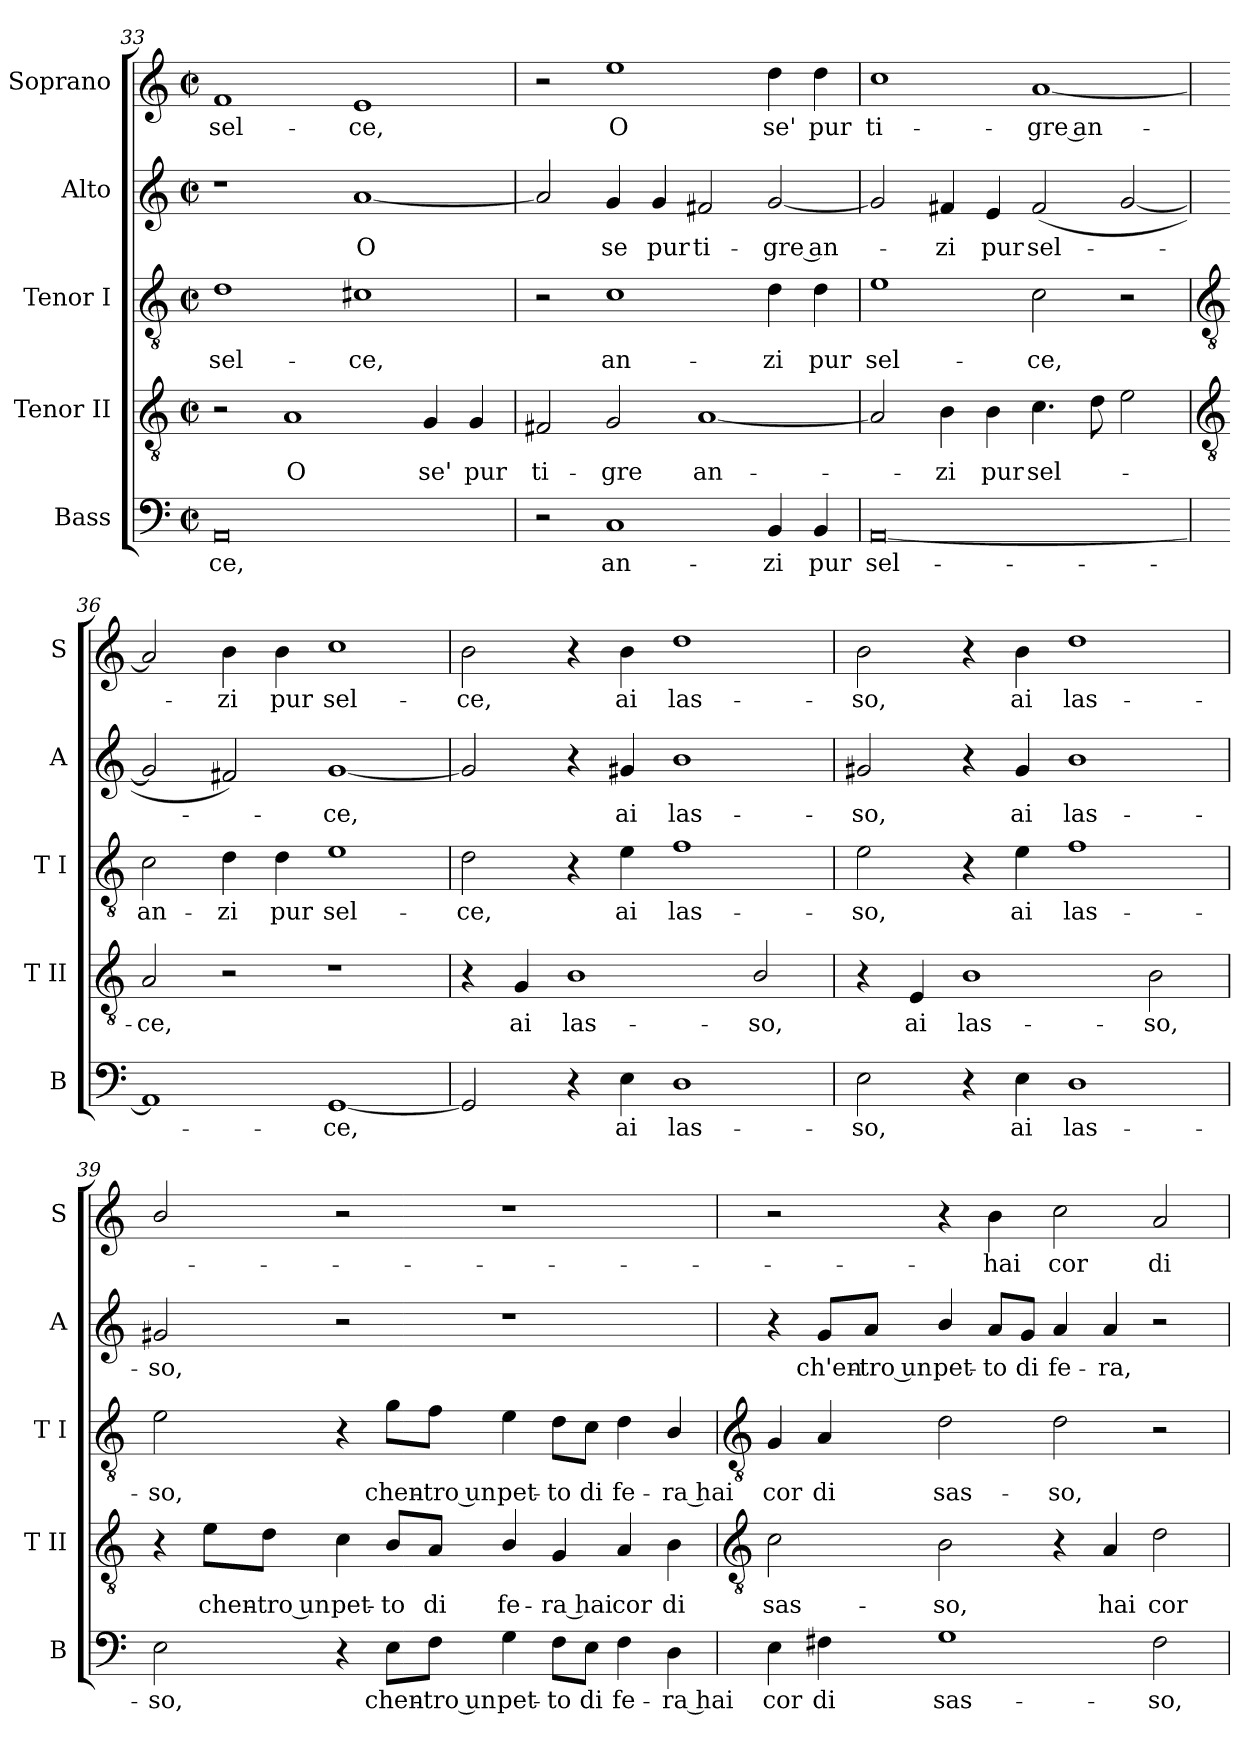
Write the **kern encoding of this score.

**kern	**text	**kern	**text	**kern	**text	**kern	**text	**kern	**text
*part5	*part5	*part4	*part4	*part3	*part3	*part2	*part2	*part1	*part1
*staff5	*staff5	*staff4	*staff4	*staff3	*staff3	*staff2	*staff2	*staff1	*staff1
*I"Bass	*	*I"Tenor II	*	*I"Tenor I	*	*I"Alto	*	*I"Soprano	*
*I'B	*	*I'T II	*	*I'T I	*	*I'A	*	*I'S	*
*clefF4	*	*clefGv2	*	*clefGv2	*	*clefG2	*	*clefG2	*
*k[]	*	*k[]	*	*k[]	*	*k[]	*	*k[]	*
*C:	*	*C:	*	*C:	*	*C:	*	*C:	*
*M4/2	*	*M4/2	*	*M4/2	*	*M4/2	*	*M4/2	*
*met(c|)	*	*met(c|)	*	*met(c|)	*	*met(c|)	*	*met(c|)	*
=33	=33	=33	=33	=33	=33	=33	=33	=33	=33
!	!LO:LY:b	!	!	!	!LO:LY:b	!	!	!	!LO:LY:b
0AA	-ce,	2r	.	1d	sel-	1r	.	1f	sel-
!	!	!	!LO:LY:b	!	!	!	!	!	!
.	.	1A	O	.	.	.	.	.	.
!	!	!	!	!	!LO:LY:b	!	!LO:LY:b	!	!LO:LY:b
.	.	.	.	1c#X	-ce,	[1a	O	1e	-ce,
!	!	!	!LO:LY:b	!	!	!	!	!	!
.	.	4G	se'	.	.	.	.	.	.
!	!	!	!LO:LY:b	!	!	!	!	!	!
.	.	4G	pur	.	.	.	.	.	.
=34	=34	=34	=34	=34	=34	=34	=34	=34	=34
!	!	!	!LO:LY:b	!	!	!	!	!	!
2r	.	2F#X	ti-	2r	.	2a]	.	2r	.
!	!LO:LY:b	!	!LO:LY:b	!	!LO:LY:b	!	!LO:LY:b	!	!LO:LY:b
1C	an-	2G	-gre	1c	an-	4g	se	1ee	O
!	!	!	!	!	!	!	!LO:LY:b	!	!
.	.	.	.	.	.	4g	pur	.	.
!	!	!	!LO:LY:b	!	!	!	!LO:LY:b	!	!
.	.	[1A	an-	.	.	2f#X	ti-	.	.
!	!LO:LY:b	!	!	!	!LO:LY:b	!	!LO:LY:b	!	!LO:LY:b
4BB	-zi	.	.	4d	-zi	[2g	-gre an-	4dd	se'
!	!LO:LY:b	!	!	!	!LO:LY:b	!	!	!	!LO:LY:b
4BB	pur	.	.	4d	pur	.	.	4dd	pur
=35	=35	=35	=35	=35	=35	=35	=35	=35	=35
!	!LO:LY:b	!	!	!	!LO:LY:b	!	!	!	!LO:LY:b
[0AA	sel-	2A]	.	1e	sel-	2g]	.	1cc	ti-
!	!	!	!LO:LY:b	!	!	!	!LO:LY:b	!	!
.	.	4B	zi	.	.	4f#X	zi	.	.
!	!	!	!LO:LY:b	!	!	!	!LO:LY:b	!	!
.	.	4B	pur	.	.	4e	pur	.	.
!	!	!	!LO:LY:b	!	!LO:LY:b	!	!LO:LY:b	!	!LO:LY:b
.	.	4.c	sel-	2c	-ce,	(<2f#	sel-	[1a	-gre an-
.	.	8d	.	.	.	.	.	.	.
.	.	2e	.	2r	.	[2g	.	.	.
!!LO:LB:g=z
=36	=36	=36	=36	=36	=36	=36	=36	=36	=36
*	*	*clefGv2	*	*clefGv2	*	*	*	*	*
!	!	!	!LO:LY:b	!	!LO:LY:b	!	!	!	!
1AA]	.	2A	ce,	2c	an-	2g]	.	2a]	.
!	!	!	!	!	!LO:LY:b	!	!	!	!LO:LY:b
.	.	2r	.	4d	-zi	2f#X)	.	4b	zi
!	!	!	!	!	!LO:LY:b	!	!	!	!LO:LY:b
.	.	.	.	4d	pur	.	.	4b	pur
!	!LO:LY:b	!	!	!	!LO:LY:b	!	!LO:LY:b	!	!LO:LY:b
[1GG	ce,	1r	.	1e	sel-	[1g	ce,	1cc	sel-
=37	=37	=37	=37	=37	=37	=37	=37	=37	=37
!	!	!	!	!	!LO:LY:b	!	!	!	!LO:LY:b
2GG]	.	4r	.	2d	-ce,	2g]	.	2b	-ce,
!	!	!	!LO:LY:b	!	!	!	!	!	!
.	.	4G	ai	.	.	.	.	.	.
!	!	!	!LO:LY:b	!	!	!	!	!	!
4r	.	1B	las-	4r	.	4r	.	4r	.
!	!LO:LY:b	!	!	!	!LO:LY:b	!	!LO:LY:b	!	!LO:LY:b
4E	ai	.	.	4e	ai	4g#X	ai	4b	ai
!	!LO:LY:b	!	!	!	!LO:LY:b	!	!LO:LY:b	!	!LO:LY:b
1D	las-	.	.	1f	las-	1b	las-	1dd	las-
!	!	!	!LO:LY:b	!	!	!	!	!	!
.	.	2B/	-so,	.	.	.	.	.	.
=38	=38	=38	=38	=38	=38	=38	=38	=38	=38
!	!LO:LY:b	!	!	!	!LO:LY:b	!	!LO:LY:b	!	!LO:LY:b
2E	-so,	4r	.	2e	-so,	2g#X	-so,	2b	-so,
!	!	!	!LO:LY:b	!	!	!	!	!	!
.	.	4E	ai	.	.	.	.	.	.
!	!	!	!LO:LY:b	!	!	!	!	!	!
4r	.	1B	las-	4r	.	4r	.	4r	.
!	!LO:LY:b	!	!	!	!LO:LY:b	!	!LO:LY:b	!	!LO:LY:b
4E	ai	.	.	4e	ai	4g#	ai	4b	ai
!	!LO:LY:b	!	!	!	!LO:LY:b	!	!LO:LY:b	!	!LO:LY:b
1D	las-	.	.	1f	las-	1b	las-	1dd	las-
!	!	!	!LO:LY:b	!	!	!	!	!	!
.	.	2B	-so,	.	.	.	.	.	.
=39	=39	=39	=39	=39	=39	=39	=39	=39	=39
!	!LO:LY:b	!	!	!	!LO:LY:b	!	!LO:LY:b	!	!
2E	-so,	4r	.	2e	-so,	2g#X	-so,	2b/	.
!	!	!	!LO:LY:b	!	!	!	!	!	!
.	.	8e\L	chen-	.	.	.	.	.	.
!	!	!	!LO:LY:b	!	!	!	!	!	!
.	.	8d\J	-tro un	.	.	.	.	.	.
!	!	!	!LO:LY:b	!	!	!	!	!	!
4r	.	4c	pet-	4r	.	2r	.	2r	.
!	!LO:LY:b	!	!LO:LY:b	!	!LO:LY:b	!	!	!	!
8E\L	chen-	8B/L	-to	8g\L	chen-	.	.	.	.
!	!LO:LY:b	!	!LO:LY:b	!	!LO:LY:b	!	!	!	!
8F\J	-tro un	8A/J	di	8f\J	-tro un	.	.	.	.
!	!LO:LY:b	!	!LO:LY:b	!	!LO:LY:b	!	!	!	!
4G	pet-	4B/	fe-	4e	pet-	1r	.	1r	.
!	!LO:LY:b	!	!LO:LY:b	!	!LO:LY:b	!	!	!	!
8F\L	-to	4G	-ra hai	8d\L	-to	.	.	.	.
!	!LO:LY:b	!	!	!	!LO:LY:b	!	!	!	!
8E\J	di	.	.	8c\J	di	.	.	.	.
!	!LO:LY:b	!	!LO:LY:b	!	!LO:LY:b	!	!	!	!
4F	fe-	4A	cor	4d	fe-	.	.	.	.
!	!LO:LY:b	!	!LO:LY:b	!	!LO:LY:b	!	!	!	!
4D	-ra hai	4B	di	4B/	-ra hai	.	.	.	.
!!LO:LB:g=z
=40	=40	=40	=40	=40	=40	=40	=40	=40	=40
*	*	*clefGv2	*	*clefGv2	*	*	*	*	*
!	!LO:LY:b	!	!LO:LY:b	!	!LO:LY:b	!	!	!	!
4E	cor	2c	sas-	4G	cor	4r	.	2r	.
!	!LO:LY:b	!	!	!	!LO:LY:b	!	!LO:LY:b	!	!
4F#X	di	.	.	4A	di	8g/L	ch'en-	.	.
!	!	!	!	!	!	!	!LO:LY:b	!	!
.	.	.	.	.	.	8a/J	-tro un	.	.
!	!LO:LY:b	!	!LO:LY:b	!	!LO:LY:b	!	!LO:LY:b	!	!
1G	sas-	2B	-so,	2d	sas-	4b/	pet-	4r	.
!	!	!	!	!	!	!	!LO:LY:b	!	!LO:LY:b
.	.	.	.	.	.	8a/L	-to	4b	-hai
!	!	!	!	!	!	!	!LO:LY:b	!	!
.	.	.	.	.	.	8g/J	di	.	.
!	!	!	!	!	!LO:LY:b	!	!LO:LY:b	!	!LO:LY:b
.	.	4r	.	2d	-so,	4a	fe-	2cc	cor
!	!	!	!LO:LY:b	!	!	!	!LO:LY:b	!	!
.	.	4A	hai	.	.	4a	-ra,	.	.
!	!LO:LY:b	!	!LO:LY:b	!	!	!	!	!	!LO:LY:b
2F#	-so,	2d	cor	2r	.	2r	.	2a	di
=	=	=	=	=	=	=	=	=	=
*-	*-	*-	*-	*-	*-	*-	*-	*-	*-
